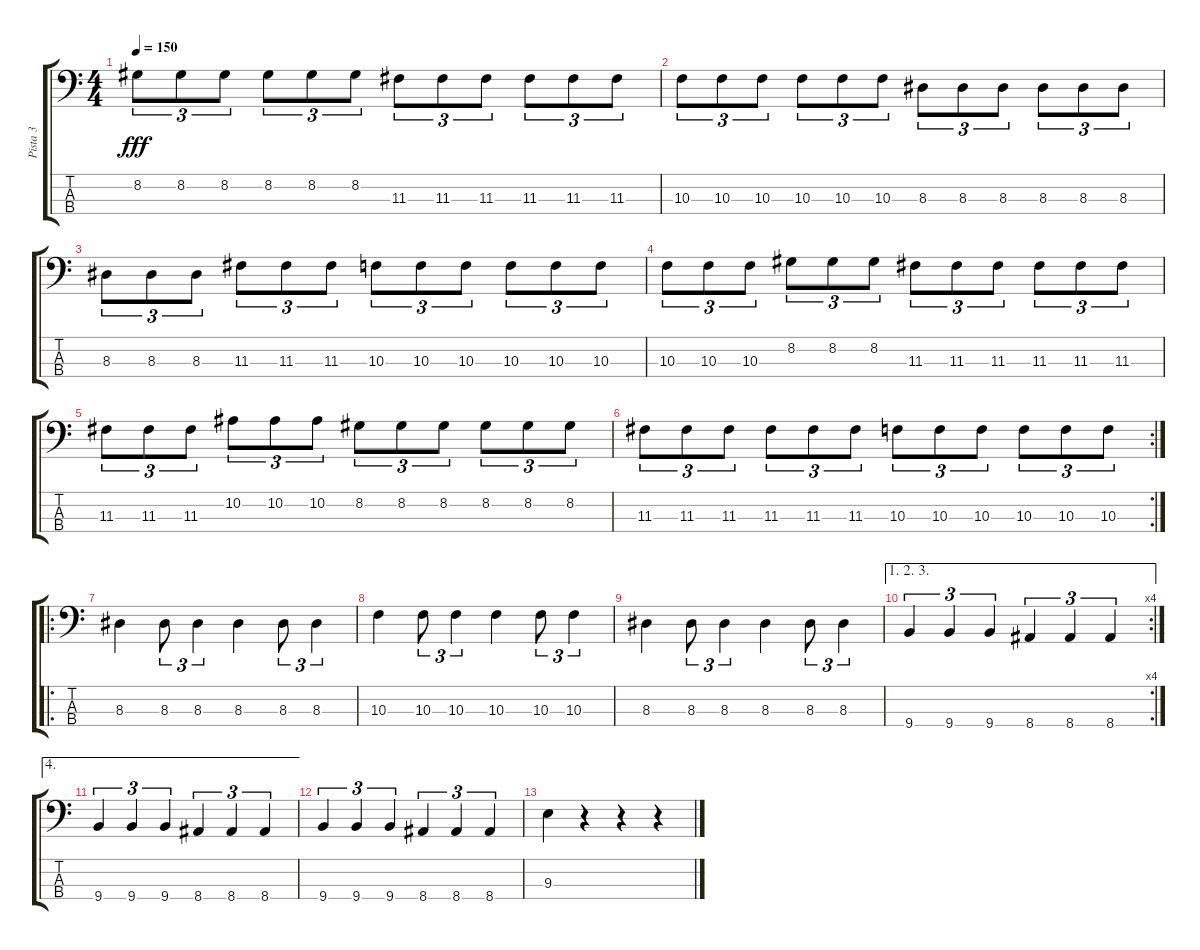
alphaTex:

\track ("Pista 3" "Pista 3") {instrument electricbassfinger}
\staff {score tabs}
\tuning (F2 C2 G1 D1) {hide}
\ts (4 4)
\tempo 150
\clef f4
\ks c
8.2.8{tu (3 2) dy fff} 8.2.8{tu (3 2)} 8.2.8{tu (3 2)} 8.2.8{tu (3 2)} 8.2.8{tu (3 2)} 8.2.8{tu (3 2)} 11.3.8{tu (3 2)} 11.3.8{tu (3 2)} 11.3.8{tu (3 2)} 11.3.8{tu (3 2)} 11.3.8{tu (3 2)} 11.3.8{tu (3 2)} |
10.3.8{tu (3 2)} 10.3.8{tu (3 2)} 10.3.8{tu (3 2)} 10.3.8{tu (3 2)} 10.3.8{tu (3 2)} 10.3.8{tu (3 2)} 8.3.8{tu (3 2)} 8.3.8{tu (3 2)} 8.3.8{tu (3 2)} 8.3.8{tu (3 2)} 8.3.8{tu (3 2)} 8.3.8{tu (3 2)} |
8.3.8{tu (3 2)} 8.3.8{tu (3 2)} 8.3.8{tu (3 2)} 11.3.8{tu (3 2)} 11.3.8{tu (3 2)} 11.3.8{tu (3 2)} 10.3.8{tu (3 2)} 10.3.8{tu (3 2)} 10.3.8{tu (3 2)} 10.3.8{tu (3 2)} 10.3.8{tu (3 2)} 10.3.8{tu (3 2)} |
10.3.8{tu (3 2)} 10.3.8{tu (3 2)} 10.3.8{tu (3 2)} 8.2.8{tu (3 2)} 8.2.8{tu (3 2)} 8.2.8{tu (3 2)} 11.3.8{tu (3 2)} 11.3.8{tu (3 2)} 11.3.8{tu (3 2)} 11.3.8{tu (3 2)} 11.3.8{tu (3 2)} 11.3.8{tu (3 2)} |
11.3.8{tu (3 2)} 11.3.8{tu (3 2)} 11.3.8{tu (3 2)} 10.2.8{tu (3 2)} 10.2.8{tu (3 2)} 10.2.8{tu (3 2)} 8.2.8{tu (3 2)} 8.2.8{tu (3 2)} 8.2.8{tu (3 2)} 8.2.8{tu (3 2)} 8.2.8{tu (3 2)} 8.2.8{tu (3 2)} |
\rc 2
11.3.8{tu (3 2)} 11.3.8{tu (3 2)} 11.3.8{tu (3 2)} 11.3.8{tu (3 2)} 11.3.8{tu (3 2)} 11.3.8{tu (3 2)} 10.3.8{tu (3 2)} 10.3.8{tu (3 2)} 10.3.8{tu (3 2)} 10.3.8{tu (3 2)} 10.3.8{tu (3 2)} 10.3.8{tu (3 2)} |
\ro
8.3.4 8.3.8{tu (3 2)} 8.3.4{tu (3 2)} 8.3.4 8.3.8{tu (3 2)} 8.3.4{tu (3 2)} |
10.3.4 10.3.8{tu (3 2)} 10.3.4{tu (3 2)} 10.3.4 10.3.8{tu (3 2)} 10.3.4{tu (3 2)} |
8.3.4 8.3.8{tu (3 2)} 8.3.4{tu (3 2)} 8.3.4 8.3.8{tu (3 2)} 8.3.4{tu (3 2)} |
\ae (1 2 3)
\rc 4
9.4.4{tu (3 2)} 9.4.4{tu (3 2)} 9.4.4{tu (3 2)} 8.4.4{tu (3 2)} 8.4.4{tu (3 2)} 8.4.4{tu (3 2)} |
\ae 4
9.4.4{tu (3 2)} 9.4.4{tu (3 2)} 9.4.4{tu (3 2)} 8.4.4{tu (3 2)} 8.4.4{tu (3 2)} 8.4.4{tu (3 2)} |
9.4.4{tu (3 2)} 9.4.4{tu (3 2)} 9.4.4{tu (3 2)} 8.4.4{tu (3 2)} 8.4.4{tu (3 2)} 8.4.4{tu (3 2)} |
9.3.4 r.4 r.4 r.4
